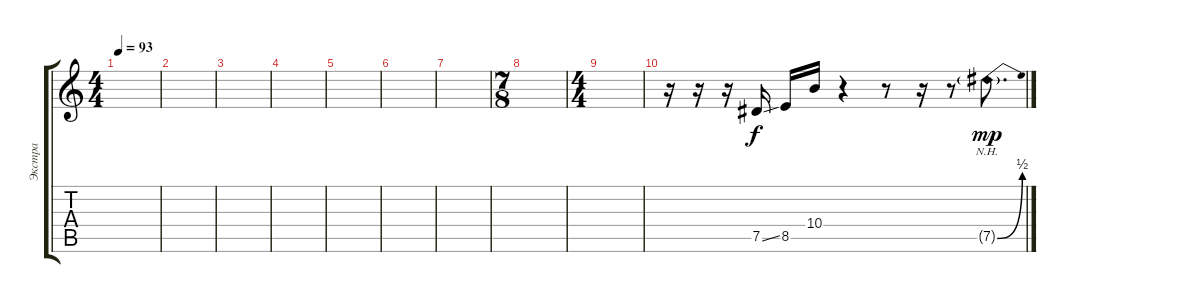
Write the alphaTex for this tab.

\track ("Экстра" "Экстра") {instrument overdrivenguitar}
\staff {score tabs}
\tuning (Eb4 Bb3 Gb3 Db3 Ab2 Db2) {hide}
\ts (4 4)
\tempo 93
\clef g2
\ks c
|
|
|
|
|
|
|
\ts (7 8)
|
\ts (4 4)
|
r.16 r.16 r.16 7.5{ss}.16 8.5.16 10.4.16 r.4 r.8 r.16 r.8 7.5{be (bend 0 0 60 2) nh g}.8{d dy mp}
